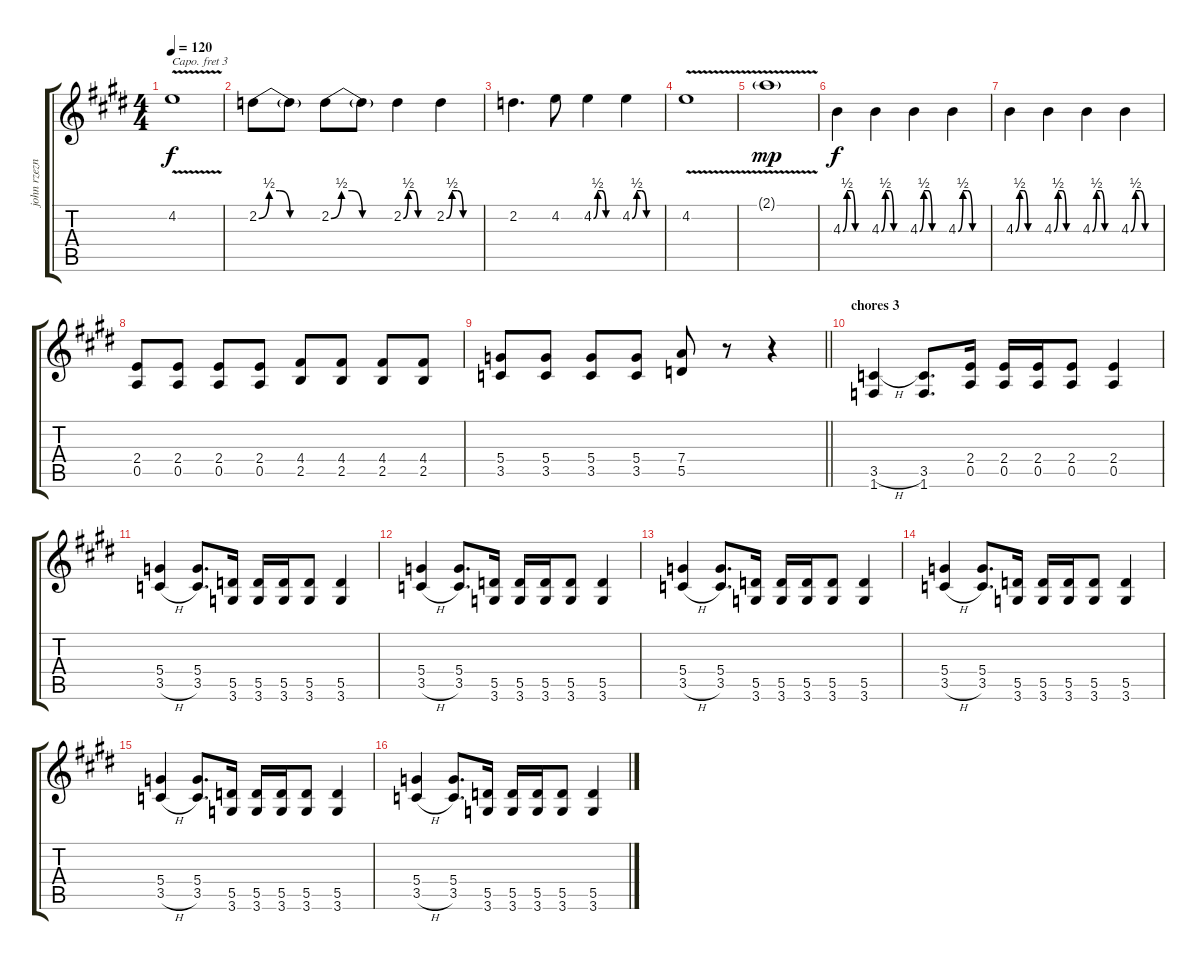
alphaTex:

\track ("john rzeznik(guitar)" "john rzezn") {instrument overdrivenguitar}
\staff {score tabs}
\capo 3
\tuning (E4 A3 E3 B2 Gb2 Db2) {hide}
\ts (4 4)
\tempo 120
\clef g2
\ks e
4.2{v}.1{dy f} |
2.2{be (custom 0 0 10 2 20 2 30 0 60 0)}.8 2.2{t}.8 2.2{be (custom 0 0 10 2 20 2 30 0 60 0)}.8 2.2{t}.8 2.2{be (custom 0 0 10 2 20 2 30 0 60 0)}.4 2.2{be (custom 0 0 10 2 20 2 30 0 60 0)}.4 |
2.2.4{d} 4.2.8 4.2{be (custom 0 0 10 2 20 2 30 0 60 0)}.4 4.2{be (custom 0 0 10 2 20 2 30 0 60 0)}.4 |
4.2{v}.1 |
2.1{v g}.1{dy mp volume 6} |
4.3{be (custom 0 0 10 2 20 2 30 0 60 0)}.4{dy f volume 8} 4.3{be (custom 0 0 10 2 20 2 30 0 60 0)}.4 4.3{be (custom 0 0 10 2 20 2 30 0 60 0)}.4 4.3{be (custom 0 0 10 2 20 2 30 0 60 0)}.4 |
4.3{be (custom 0 0 10 2 20 2 30 0 60 0)}.4 4.3{be (custom 0 0 10 2 20 2 30 0 60 0)}.4 4.3{be (custom 0 0 10 2 20 2 30 0 60 0)}.4 4.3{be (custom 0 0 10 2 20 2 30 0 60 0)}.4 |
(2.4 0.5).8{instrument overdrivenguitar} (2.4 0.5).8 (2.4 0.5).8 (2.4 0.5).8 (4.4 2.5).8 (4.4 2.5).8 (4.4 2.5).8 (4.4 2.5).8 |
\barLineRight lightlight
(5.4 3.5).8 (5.4 3.5).8 (5.4 3.5).8 (5.4 3.5).8 (7.4 5.5).8 r.8 r.4 |
\section ("" "chores 3")
(3.5{h} 1.6).4{instrument overdrivenguitar} (3.5 1.6).8{d} (2.4 0.5).16 (2.4 0.5).16 (2.4 0.5).16 (2.4 0.5).8 (2.4 0.5).4 |
(5.4 3.5{h}).4 (5.4 3.5).8{d} (5.5 3.6).16 (5.5 3.6).16 (5.5 3.6).16 (5.5 3.6).8 (5.5 3.6).4 |
(5.4 3.5{h}).4 (5.4 3.5).8{d} (5.5 3.6).16 (5.5 3.6).16 (5.5 3.6).16 (5.5 3.6).8 (5.5 3.6).4 |
(5.4 3.5{h}).4 (5.4 3.5).8{d} (5.5 3.6).16 (5.5 3.6).16 (5.5 3.6).16 (5.5 3.6).8 (5.5 3.6).4 |
(5.4 3.5{h}).4 (5.4 3.5).8{d} (5.5 3.6).16 (5.5 3.6).16 (5.5 3.6).16 (5.5 3.6).8 (5.5 3.6).4 |
(5.4 3.5{h}).4 (5.4 3.5).8{d} (5.5 3.6).16 (5.5 3.6).16 (5.5 3.6).16 (5.5 3.6).8 (5.5 3.6).4 |
(5.4 3.5{h}).4 (5.4 3.5).8{d} (5.5 3.6).16 (5.5 3.6).16 (5.5 3.6).16 (5.5 3.6).8 (5.5 3.6).4
